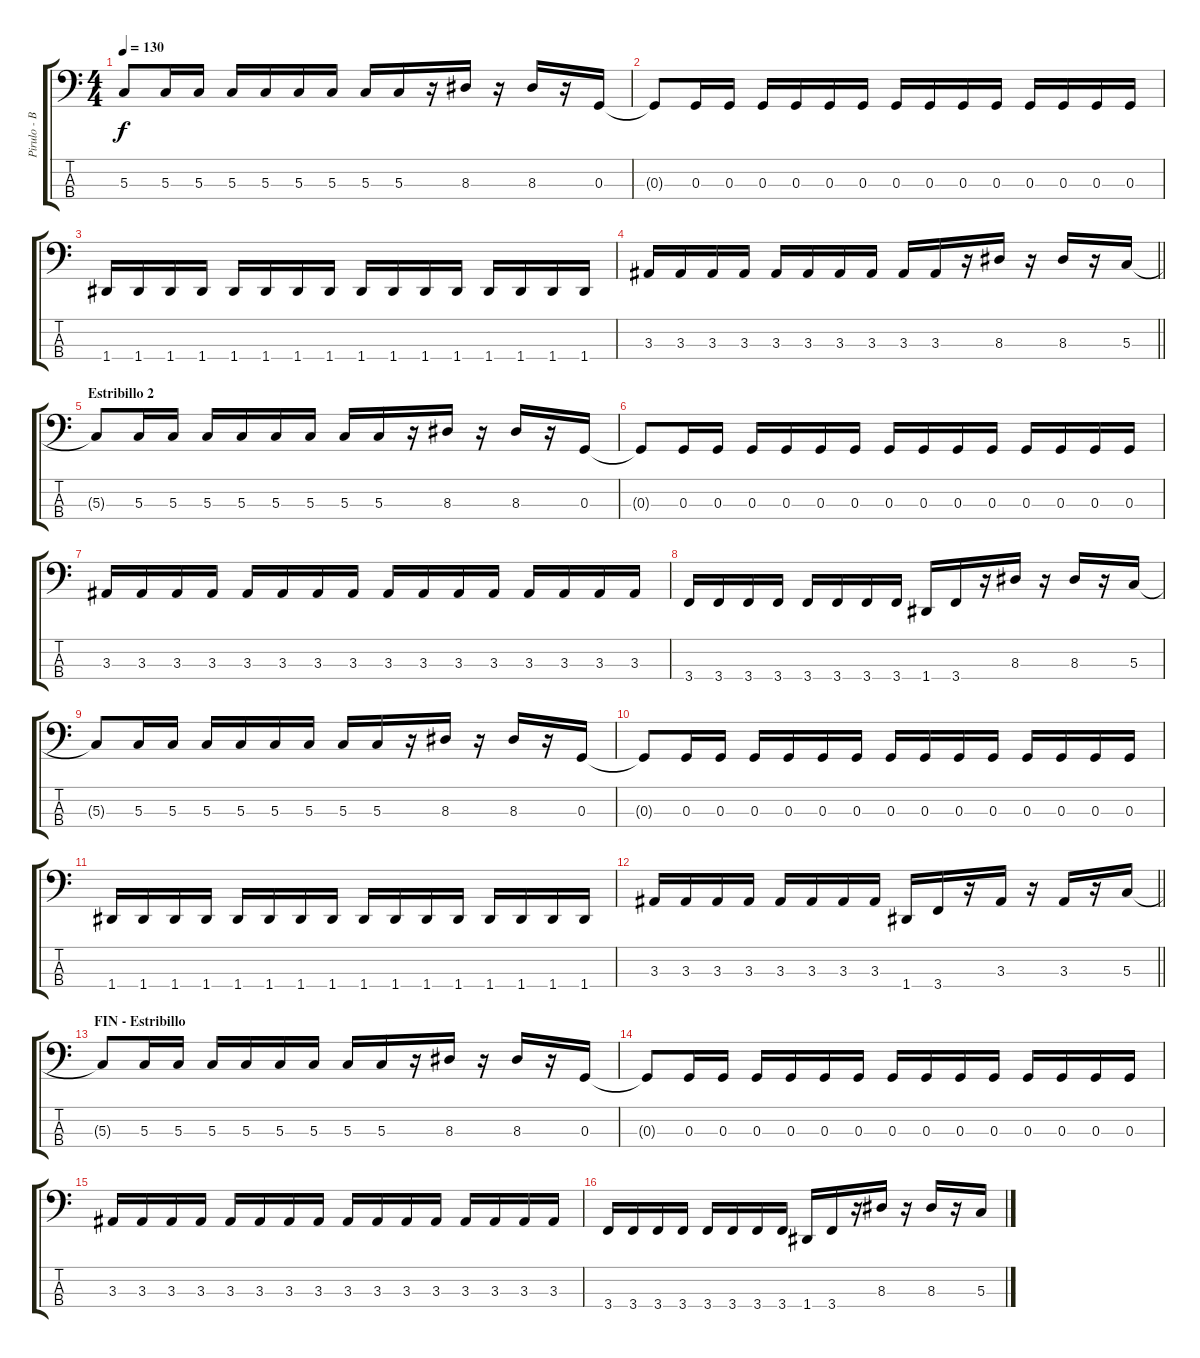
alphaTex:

\track ("Pirulo - Bajo" "Pirulo - B") {instrument electricbasspick}
\staff {score tabs}
\tuning (F2 C2 G1 D1) {hide}
\ts (4 4)
\tempo 130
\clef f4
\ks c
5.3{t}.8{dy f} 5.3.16 5.3.16 5.3.16 5.3.16 5.3.16 5.3.16 5.3.16 5.3.16 r.16 8.3.16 r.16 8.3.16 r.16 0.3.16 |
0.3{t}.8 0.3.16 0.3.16 0.3.16 0.3.16 0.3.16 0.3.16 0.3.16 0.3.16 0.3.16 0.3.16 0.3.16 0.3.16 0.3.16 0.3.16 |
1.4.16 1.4.16 1.4.16 1.4.16 1.4.16 1.4.16 1.4.16 1.4.16 1.4.16 1.4.16 1.4.16 1.4.16 1.4.16 1.4.16 1.4.16 1.4.16 |
\barLineRight lightlight
3.3.16 3.3.16 3.3.16 3.3.16 3.3.16 3.3.16 3.3.16 3.3.16 3.3.16 3.3.16 r.16 8.3.16 r.16 8.3.16 r.16 5.3.16 |
\section ("" "Estribillo 2")
5.3{t}.8 5.3.16 5.3.16 5.3.16 5.3.16 5.3.16 5.3.16 5.3.16 5.3.16 r.16 8.3.16 r.16 8.3.16 r.16 0.3.16 |
0.3{t}.8 0.3.16 0.3.16 0.3.16 0.3.16 0.3.16 0.3.16 0.3.16 0.3.16 0.3.16 0.3.16 0.3.16 0.3.16 0.3.16 0.3.16 |
3.3.16 3.3.16 3.3.16 3.3.16 3.3.16 3.3.16 3.3.16 3.3.16 3.3.16 3.3.16 3.3.16 3.3.16 3.3.16 3.3.16 3.3.16 3.3.16 |
3.4.16 3.4.16 3.4.16 3.4.16 3.4.16 3.4.16 3.4.16 3.4.16 1.4.16 3.4.16 r.16 8.3.16 r.16 8.3.16 r.16 5.3.16 |
5.3{t}.8 5.3.16 5.3.16 5.3.16 5.3.16 5.3.16 5.3.16 5.3.16 5.3.16 r.16 8.3.16 r.16 8.3.16 r.16 0.3.16 |
0.3{t}.8 0.3.16 0.3.16 0.3.16 0.3.16 0.3.16 0.3.16 0.3.16 0.3.16 0.3.16 0.3.16 0.3.16 0.3.16 0.3.16 0.3.16 |
1.4.16 1.4.16 1.4.16 1.4.16 1.4.16 1.4.16 1.4.16 1.4.16 1.4.16 1.4.16 1.4.16 1.4.16 1.4.16 1.4.16 1.4.16 1.4.16 |
\barLineRight lightlight
3.3.16 3.3.16 3.3.16 3.3.16 3.3.16 3.3.16 3.3.16 3.3.16 1.4.16 3.4.16 r.16 3.3.16 r.16 3.3.16 r.16 5.3.16 |
\section ("" "FIN - Estribillo")
5.3{t}.8 5.3.16 5.3.16 5.3.16 5.3.16 5.3.16 5.3.16 5.3.16 5.3.16 r.16 8.3.16 r.16 8.3.16 r.16 0.3.16 |
0.3{t}.8 0.3.16 0.3.16 0.3.16 0.3.16 0.3.16 0.3.16 0.3.16 0.3.16 0.3.16 0.3.16 0.3.16 0.3.16 0.3.16 0.3.16 |
3.3.16 3.3.16 3.3.16 3.3.16 3.3.16 3.3.16 3.3.16 3.3.16 3.3.16 3.3.16 3.3.16 3.3.16 3.3.16 3.3.16 3.3.16 3.3.16 |
3.4.16 3.4.16 3.4.16 3.4.16 3.4.16 3.4.16 3.4.16 3.4.16 1.4.16 3.4.16 r.16 8.3.16 r.16 8.3.16 r.16 5.3.16
